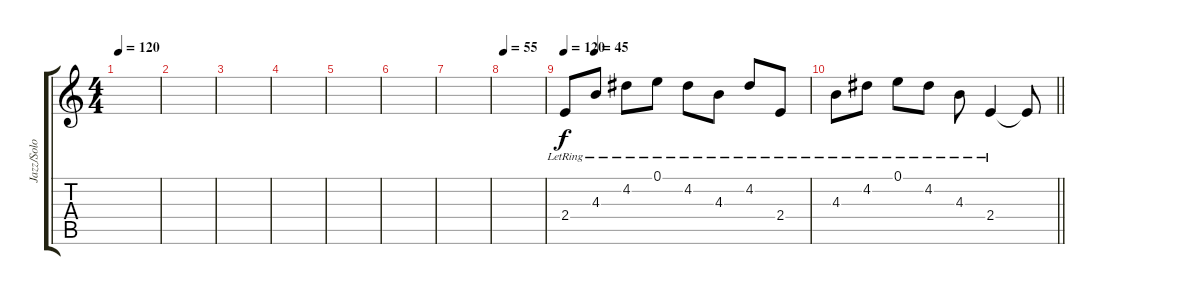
\track ("Jazz/Solo" "Jazz/Solo") {instrument electricguitarjazz}
\staff {score tabs}
\tuning (E4 B3 G3 D3 A2 E2) {hide}
\ts (4 4)
\tempo 120
\clef g2
\ks c
|
|
|
|
|
|
|
\tempo 55
|
\tempo 120
\tempo (45 0.125)
2.4{lr}.8{dy f} 4.3{lr}.8 4.2{lr}.8 0.1{lr}.8 4.2{lr}.8 4.3{lr}.8 4.2{lr}.8 2.4{lr}.8 |
\barLineRight lightlight
4.3{lr}.8 4.2{lr}.8 0.1{lr}.8 4.2{lr}.8 4.3{lr}.8 2.4{lr}.4 2.4{t}.8
